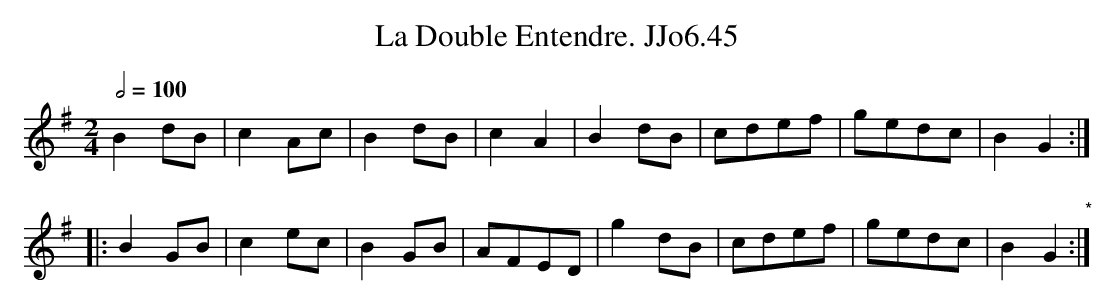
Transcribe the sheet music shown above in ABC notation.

X:1
T:La Double Entendre. JJo6.45
M:2/4
L:1/8
Q:1/2=100
K:G
B2 dB|c2Ac|B2dB|c2A2|B2 dB|cdef|gedc|B2G2 :|
|: B2 GB|c2ec|B2GB|AFED|g2dB|cdef |gedc|B2G2 "*" :|
